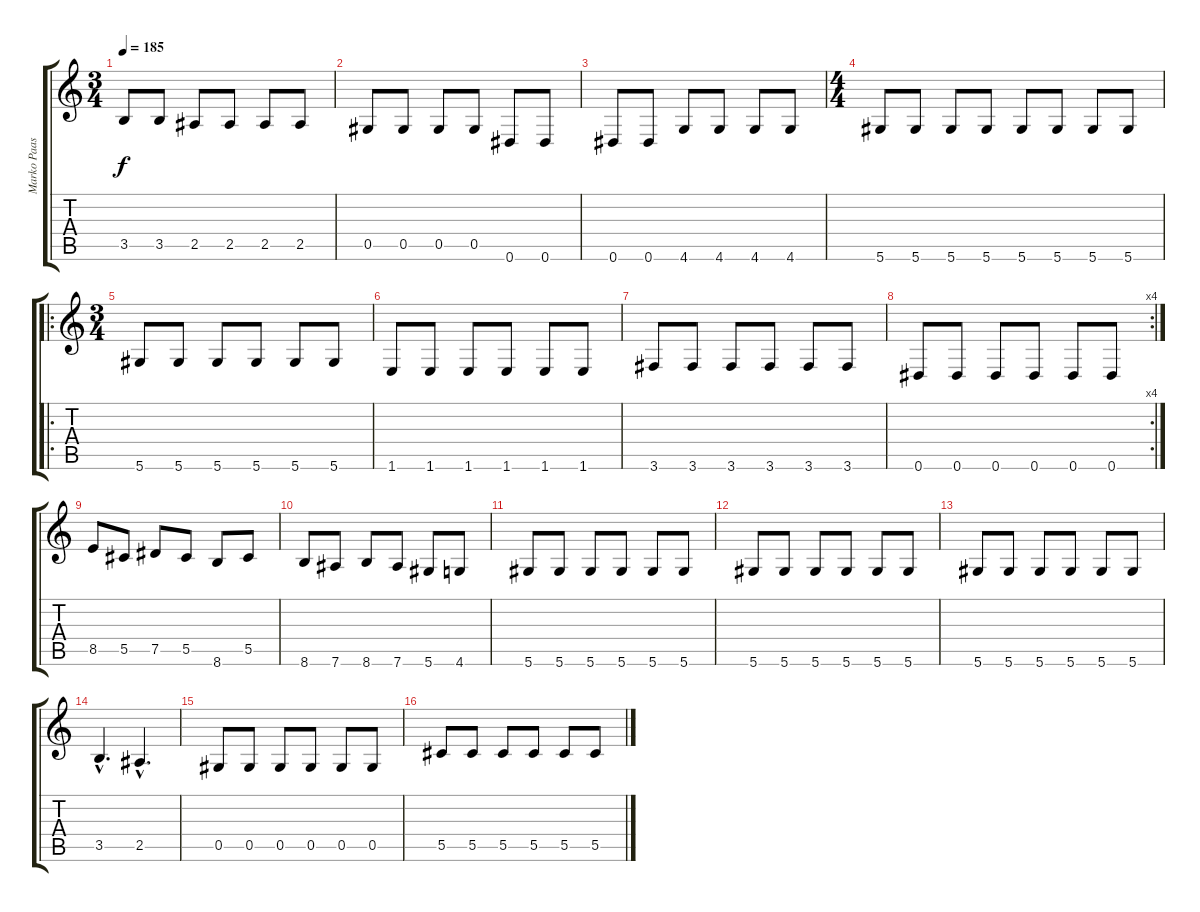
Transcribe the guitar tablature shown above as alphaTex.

\track ("Marko Paasikoski" "Marko Paas") {instrument electricbasspick}
\staff {score tabs}
\tuning (Eb4 Bb3 Gb3 Db3 Ab2 Eb2) {hide}
\ts (3 4)
\tempo 185
\clef g2
\ks c
3.5.8{dy f} 3.5.8 2.5.8 2.5.8 2.5.8 2.5.8 |
0.5.8 0.5.8 0.5.8 0.5.8 0.6.8 0.6.8 |
0.6.8 0.6.8 4.6.8 4.6.8 4.6.8 4.6.8 |
\ts (4 4)
5.6.8 5.6.8 5.6.8 5.6.8 5.6.8 5.6.8 5.6.8 5.6.8 |
\ro
\ts (3 4)
5.6.8 5.6.8 5.6.8 5.6.8 5.6.8 5.6.8 |
1.6.8 1.6.8 1.6.8 1.6.8 1.6.8 1.6.8 |
3.6.8 3.6.8 3.6.8 3.6.8 3.6.8 3.6.8 |
\rc 4
0.6.8 0.6.8 0.6.8 0.6.8 0.6.8 0.6.8 |
8.5.8 5.5.8 7.5.8 5.5.8 8.6.8 5.5.8 |
8.6.8 7.6.8 8.6.8 7.6.8 5.6.8 4.6.8 |
5.6.8 5.6.8 5.6.8 5.6.8 5.6.8 5.6.8 |
5.6.8 5.6.8 5.6.8 5.6.8 5.6.8 5.6.8 |
5.6.8 5.6.8 5.6.8 5.6.8 5.6.8 5.6.8 |
3.5{hac}.4{d} 2.5{hac}.4{d} |
0.5.8 0.5.8 0.5.8 0.5.8 0.5.8 0.5.8 |
5.5.8 5.5.8 5.5.8 5.5.8 5.5.8 5.5.8
